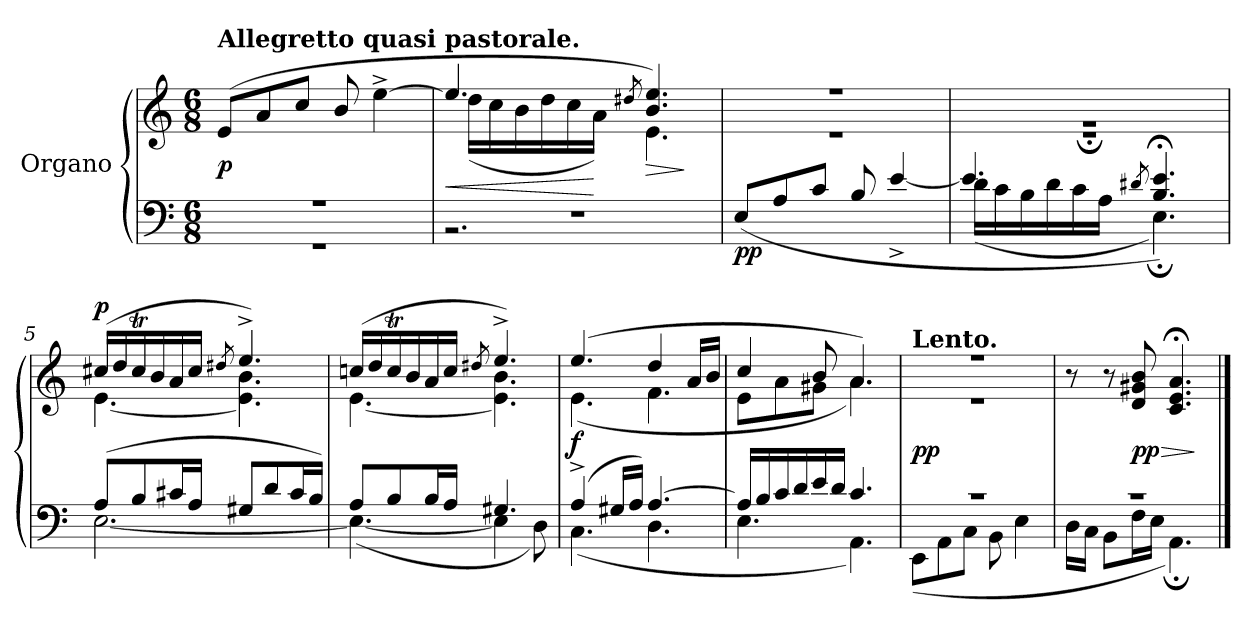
**kern	**kern	**dynam
*part1	*part1	*part1
*staff2	*staff1	*staff1/2
*I"Organo	*	*
*clefF4	*clefG2	*
*k[]	*k[]	*
*M6/8	*M6/8	*
=1	=1	=1
*^	*	*
!	!	!LO:TX:a:B:t=Allegretto quasi pastorale.	!
2.r	2.r	(8e/L	p
.	.	8a/	.
.	.	8cc/J	.
.	.	8b/	.
.	.	[4ee^\	.
=2	=2	=2	=2
*	*	*^	*
2.r	2.r	4.ee/]	(16dd\LL	<
.	.	.	16cc\	.
.	.	.	16b\	.
.	.	.	16dd\	.
.	.	.	16cc\	.
.	.	.	16a\JJ)	[
.	.	8qdd#X/	.	.
.	.	4.b/ 4.ee/)	4.e\	>
*v	*v	*	*	*
*	*v	*v	*
.	.	]
=3	=3	=3
*	*^	*
!	!	!	!LO:DY:b=2
(>8E/L	2.r	2.r	pp
8A/	.	.	.
8c/J	.	.	.
8B/	.	.	.
[4e^>/	.	.	.
=4	=4	=4	=4
*^	*	*	*
4.e/]	(16d\LL	2.rg	2.r;<	.
.	16c\	.	.	.
.	16B\	.	.	.
.	16d\	.	.	.
.	16c\	.	.	.
.	16A\JJ	.	.	.
8qd#X/	.	.	.	.
4.B;</ 4.e;</)	4.E;<\)	.	.	.
=5	=5	=5	=5	=5
!	!	!	!	!LO:DY:a
(8A/L	[2.E\	(16cc#X/LL	[4.e\	p
.	.	16dd/	.	.
8B/	.	16cc#t/	.	.
.	.	16b/	.	.
16c#X/L	.	16a/	.	.
16A/JJ	.	16cc#/JJ	.	.
.	.	8qdd#X/	.	.
8G#X/L	.	4.ee^/)	4.e]\ 4.b\	.
8d/	.	.	.	.
16c#/L	.	.	.	.
16B/JJ)	.	.	.	.
=6	=6	=6	=6	=6
8A/L	(4.E\_	(16ccn/LL	[4.e\	.
.	.	16dd/	.	.
8B/	.	16ccT/	.	.
.	.	16b/	.	.
16B/L	.	16a/	.	.
16A/JJ	.	16cc/JJ	.	.
.	.	8qdd#X/	.	.
4.G#X/	4E\]	4.ee^/)	4.e]\ 4.b\	.
.	8D\)	.	.	.
=7	=7	=7	=7	=7
(4A^/	(4.C\	(>4.ee/	(4.e\	f
16G#X/LL	.	.	.	.
16A/JJ)	.	.	.	.
[4.A/	4.D\	4dd/	4.f\	.
.	.	16a/LL	.	.
.	.	16b/JJ	.	.
=8	=8	=8	=8	=8
16A/LL]	4.E\	4cc/	8e\L	.
16B/	.	.	.	.
16c/	.	.	8a\	.
16d/	.	.	.	.
16e/	.	8b/	8g#X\J	.
16d/JJ	.	.	.	.
4.c/	4.AA\)	4.a/)	4.a\)	.
=9	=9	=9	=9	=9
!	!	!LO:TX:a:B:t=Lento.	!	!
2.rc	(8EE\L	2.r	2.r	pp
.	8AA\	.	.	.
.	8C\J	.	.	.
.	8BB\	.	.	.
.	4E\	.	.	.
*	*	*v	*v	*
=10	=10	=10	=10
2.rc	16D\LL	8r	.
.	16C\JJ	.	.
.	8BB\L	8r	.
.	16F\L	8d/ 8g#X/ 8b/	> pp
.	16E\JJ	.	.
.	4.AA;<\)	4.c;</ 4.e;</ 4.a;</	.
*v	*v	*	*
.	.	]
==	==	==
*-	*-	*-
